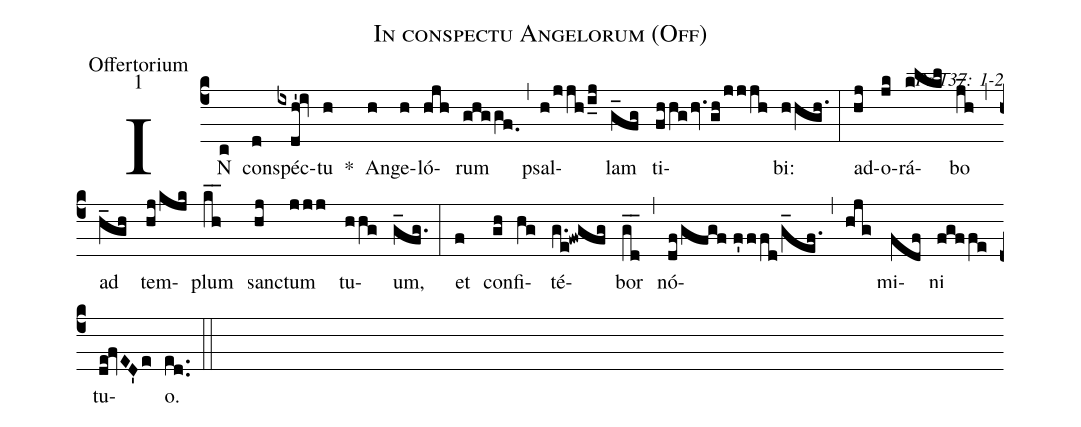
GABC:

name: In conspectu Angelorum (Off);
office-part: Offertorium;
mode: 1;
commentary: Ps 137: 1-2;
%%
(c4) IN(c) con(d)spéc(ixdh'!iv)tu(h) *() An(h)ge(h)ló(hjh)rum(ghggf.0) (,) psal(h/jjh/i_j)lam(g_fg) ti(fhhghv.gh/jjjh)bi:(hhgh.) (:)
ad(hj)o(jk)rá(klkl)bo(j_h) (,) ad(h_gh) tem(hj/kjk)plum(kh__) sanc(hj)tum(jjj) tu(hhg)um,(g_fg.) (:)
et(f) con(gh)fi(hg)té(g.e!fwgfg)bor(g_d_) (,) nó(df/gfgf//f'ffd/g_ef.)(,)(hjg)mi(fdf)ni(fgffe) tu(de!fvED'e)o.(ed..) (::)
